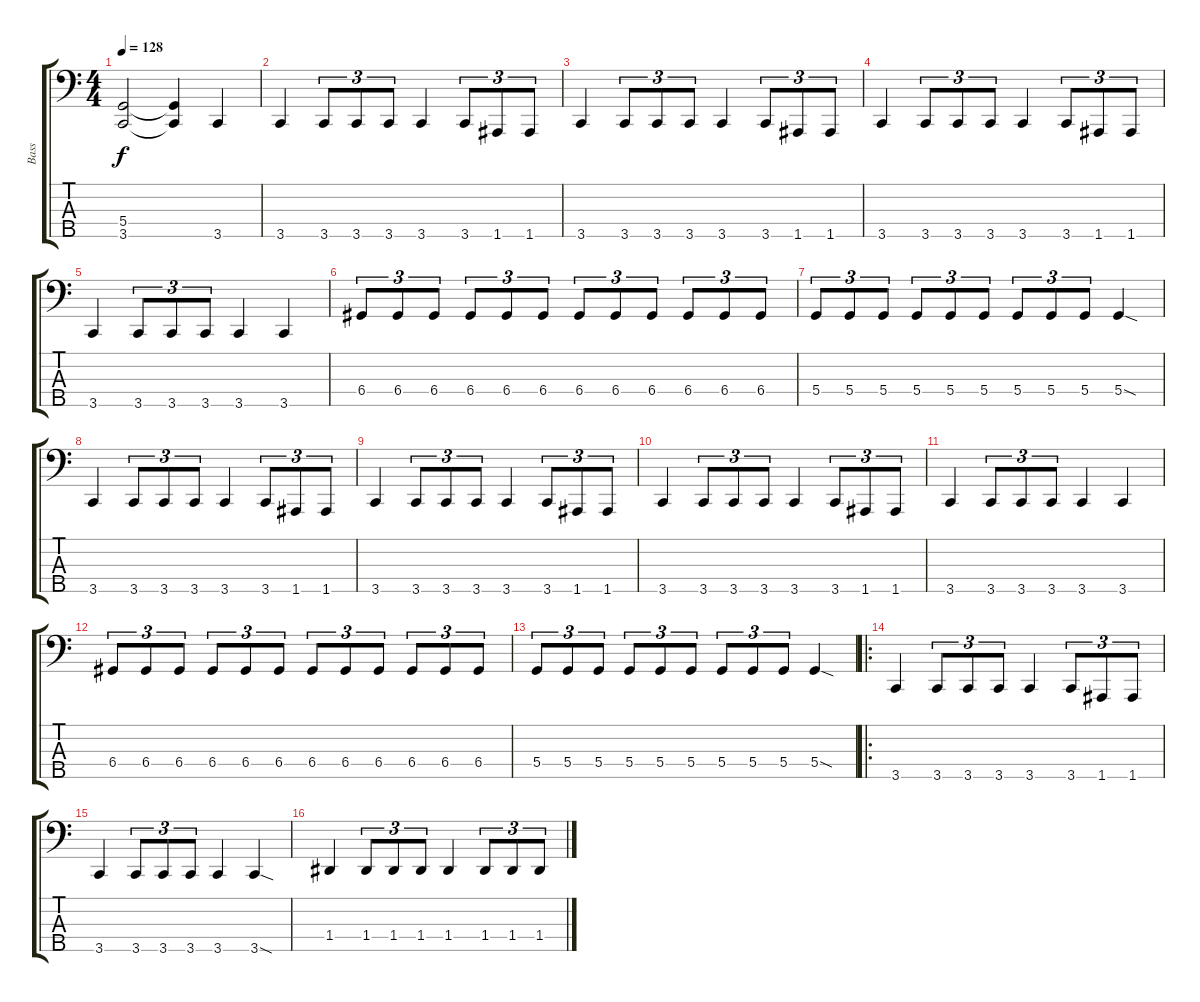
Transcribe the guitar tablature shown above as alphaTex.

\track ("Bass" "Bass") {instrument electricbasspick}
\staff {score tabs}
\tuning (F2 C2 G1 D1 A0) {hide}
\ts (4 4)
\tempo 128
\clef f4
\ks c
(5.4{t} 3.5{t}).2{dy f} (5.4{t} 3.5{t}).4 3.5.4 |
3.5.4 3.5.8{tu (3 2)} 3.5.8{tu (3 2)} 3.5.8{tu (3 2)} 3.5.4 3.5.8{tu (3 2)} 1.5.8{tu (3 2)} 1.5.8{tu (3 2)} |
3.5.4 3.5.8{tu (3 2)} 3.5.8{tu (3 2)} 3.5.8{tu (3 2)} 3.5.4 3.5.8{tu (3 2)} 1.5.8{tu (3 2)} 1.5.8{tu (3 2)} |
3.5.4 3.5.8{tu (3 2)} 3.5.8{tu (3 2)} 3.5.8{tu (3 2)} 3.5.4 3.5.8{tu (3 2)} 1.5.8{tu (3 2)} 1.5.8{tu (3 2)} |
3.5.4 3.5.8{tu (3 2)} 3.5.8{tu (3 2)} 3.5.8{tu (3 2)} 3.5.4 3.5.4 |
6.4.8{tu (3 2)} 6.4.8{tu (3 2)} 6.4.8{tu (3 2)} 6.4.8{tu (3 2)} 6.4.8{tu (3 2)} 6.4.8{tu (3 2)} 6.4.8{tu (3 2)} 6.4.8{tu (3 2)} 6.4.8{tu (3 2)} 6.4.8{tu (3 2)} 6.4.8{tu (3 2)} 6.4.8{tu (3 2)} |
5.4.8{tu (3 2)} 5.4.8{tu (3 2)} 5.4.8{tu (3 2)} 5.4.8{tu (3 2)} 5.4.8{tu (3 2)} 5.4.8{tu (3 2)} 5.4.8{tu (3 2)} 5.4.8{tu (3 2)} 5.4.8{tu (3 2)} 5.4{sod}.4 |
3.5.4 3.5.8{tu (3 2)} 3.5.8{tu (3 2)} 3.5.8{tu (3 2)} 3.5.4 3.5.8{tu (3 2)} 1.5.8{tu (3 2)} 1.5.8{tu (3 2)} |
3.5.4 3.5.8{tu (3 2)} 3.5.8{tu (3 2)} 3.5.8{tu (3 2)} 3.5.4 3.5.8{tu (3 2)} 1.5.8{tu (3 2)} 1.5.8{tu (3 2)} |
3.5.4 3.5.8{tu (3 2)} 3.5.8{tu (3 2)} 3.5.8{tu (3 2)} 3.5.4 3.5.8{tu (3 2)} 1.5.8{tu (3 2)} 1.5.8{tu (3 2)} |
3.5.4 3.5.8{tu (3 2)} 3.5.8{tu (3 2)} 3.5.8{tu (3 2)} 3.5.4 3.5.4 |
6.4.8{tu (3 2)} 6.4.8{tu (3 2)} 6.4.8{tu (3 2)} 6.4.8{tu (3 2)} 6.4.8{tu (3 2)} 6.4.8{tu (3 2)} 6.4.8{tu (3 2)} 6.4.8{tu (3 2)} 6.4.8{tu (3 2)} 6.4.8{tu (3 2)} 6.4.8{tu (3 2)} 6.4.8{tu (3 2)} |
5.4.8{tu (3 2)} 5.4.8{tu (3 2)} 5.4.8{tu (3 2)} 5.4.8{tu (3 2)} 5.4.8{tu (3 2)} 5.4.8{tu (3 2)} 5.4.8{tu (3 2)} 5.4.8{tu (3 2)} 5.4.8{tu (3 2)} 5.4{sod}.4 |
\ro
3.5.4 3.5.8{tu (3 2)} 3.5.8{tu (3 2)} 3.5.8{tu (3 2)} 3.5.4 3.5.8{tu (3 2)} 1.5.8{tu (3 2)} 1.5.8{tu (3 2)} |
3.5.4 3.5.8{tu (3 2)} 3.5.8{tu (3 2)} 3.5.8{tu (3 2)} 3.5.4 3.5{sod}.4 |
1.4.4 1.4.8{tu (3 2)} 1.4.8{tu (3 2)} 1.4.8{tu (3 2)} 1.4.4 1.4.8{tu (3 2)} 1.4.8{tu (3 2)} 1.4.8{tu (3 2)}
